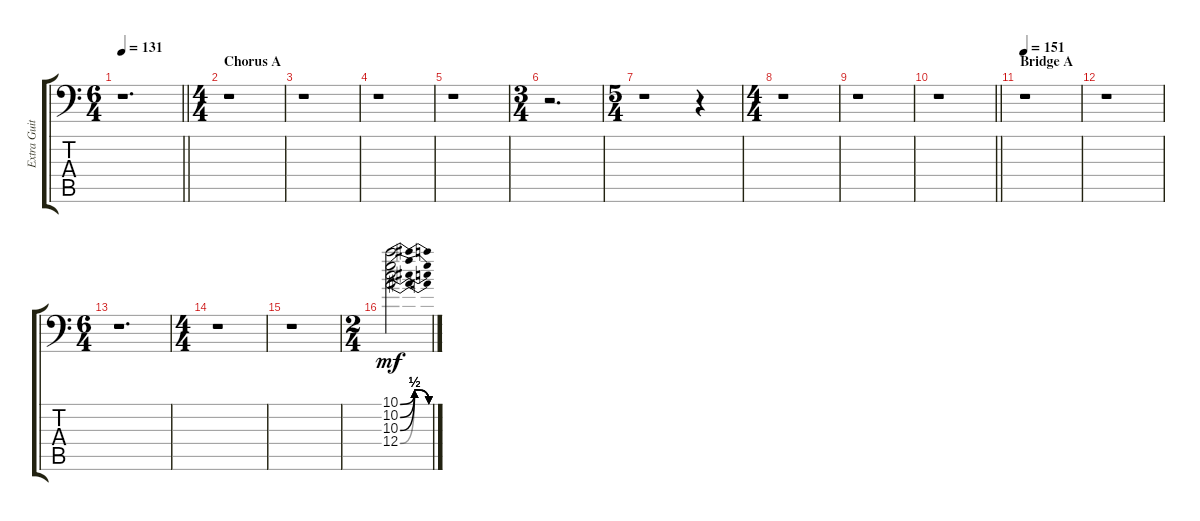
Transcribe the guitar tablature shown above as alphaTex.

\track ("Extra Guitar" "Extra Guit") {instrument overdrivenguitar}
\staff {score tabs}
\tuning (B3 Gb3 D3 A2 E2 A1) {hide}
\ts (6 4)
\tempo 131
\clef f4
\barLineRight lightlight
\ks c
r.1{d dy f} |
\ts (4 4)
\section ("" "Chorus A")
r.1 |
r.1 |
r.1 |
r.1 |
\ts (3 4)
r.2{d} |
\ts (5 4)
r.1 r.4 |
\ts (4 4)
r.1 |
r.1 |
\barLineRight lightlight
r.1 |
\section ("" "Bridge A")
\tempo 151
r.1{volume 12 instrument choiraahs} |
r.1 |
\ts (6 4)
r.1{d} |
\ts (4 4)
r.1 |
r.1 |
\ts (2 4)
(10.1{be (bendrelease 0 0 25 2 45 2 60 0)} 10.2{be (bendrelease 0 0 25 2 45 2 60 0)} 10.3{be (bendrelease 0 0 25 2 45 2 60 0)} 12.4{be (bendrelease 0 0 25 2 45 2 60 0)}).2{dy mf}
